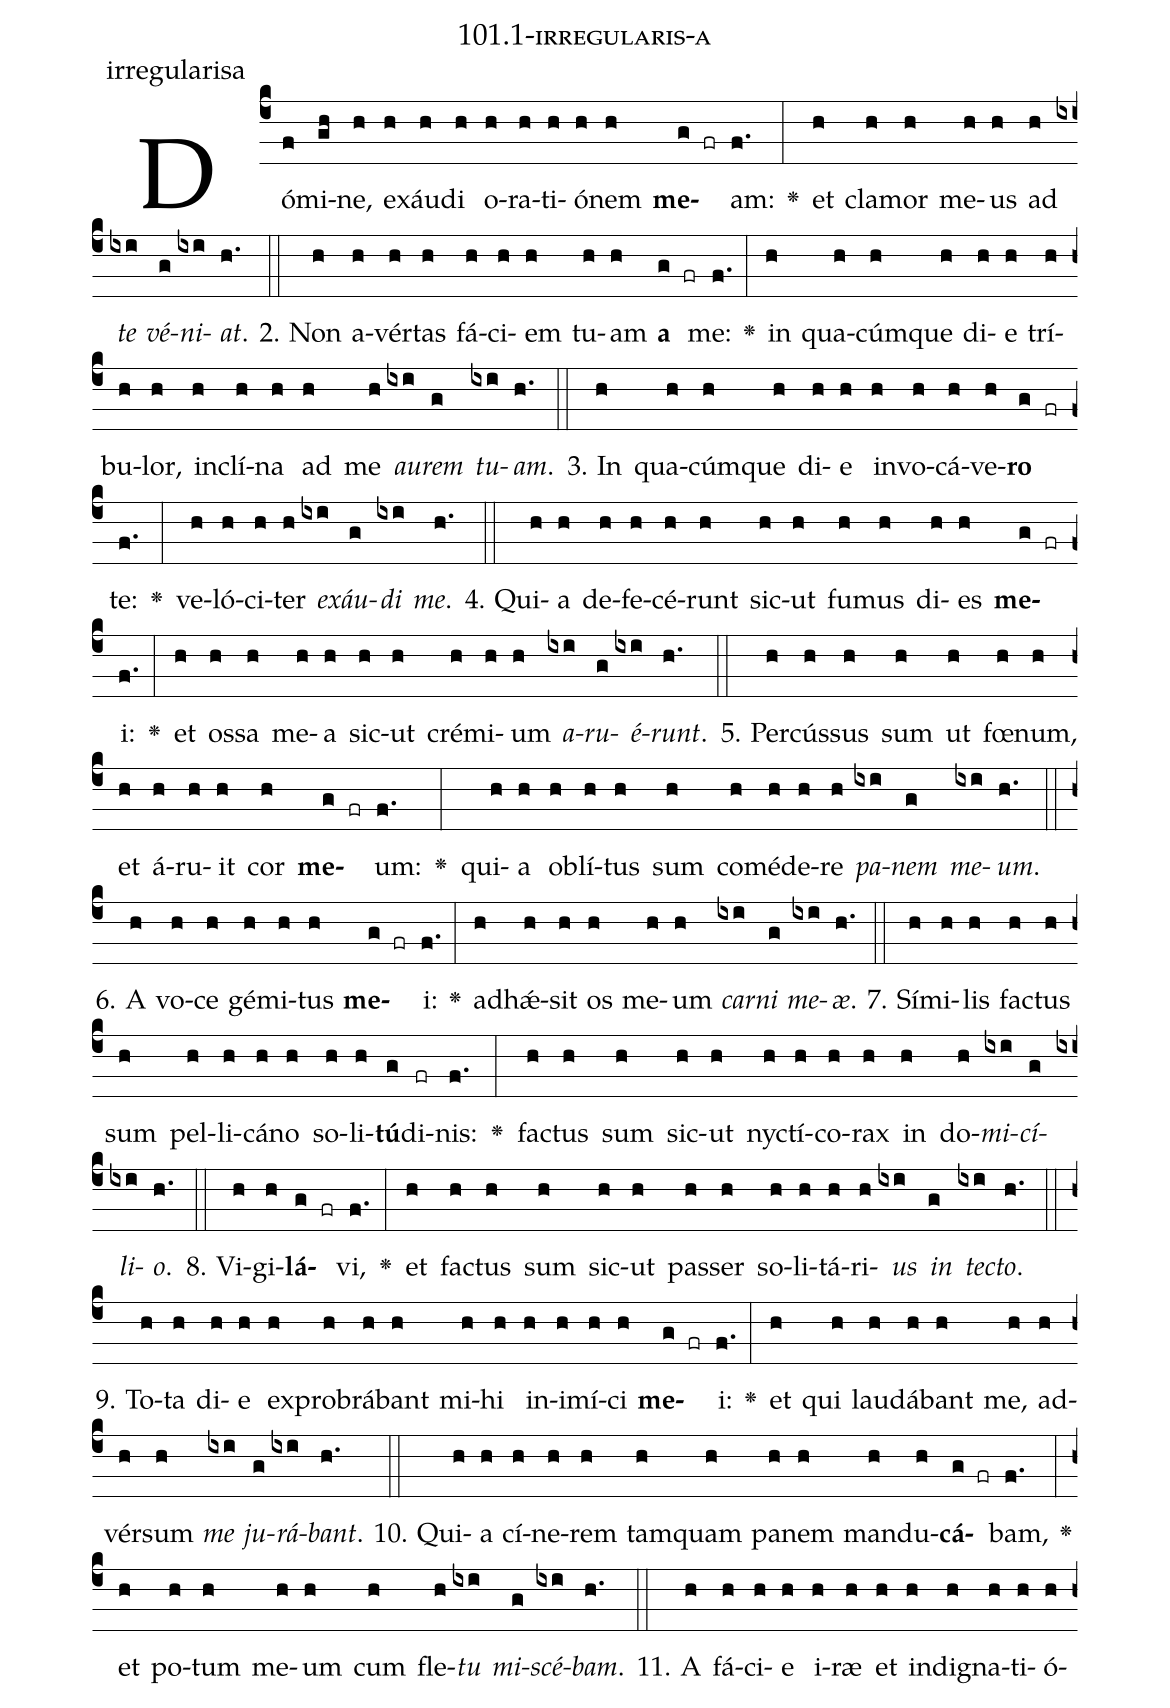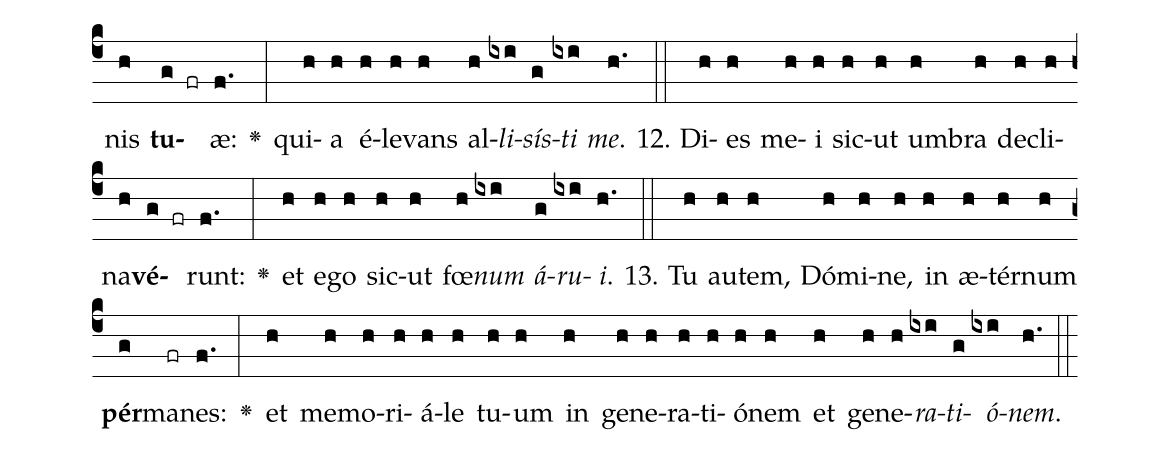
name: 101.1-irregularis-a;
annotation: irregularisa;
%%
(c4)Dó(f)mi(gh)ne,(h) ex(h)áu(h)di(h) o(h)ra(h)ti(h)ó(h)nem(h) <b>me</b>(g fr)am:(f.) <v>\greheightstar</v>(:) et(h) cla(h)mor(h) me(h)us(h) ad(h) <i>te</i>(ixi) <i>vé</i>(g)<i>ni</i>(ixi)<i>at</i>.(h.) (::)
2. Non(h) a(h)vér(h)tas(h) fá(h)ci(h)em(h) tu(h)am(h) <b>a</b>(g fr) me:(f.) <v>\greheightstar</v>(:) in(h) qua(h)cúm(h)que(h) di(h)e(h) trí(h)bu(h)lor,(h) in(h)clí(h)na(h) ad(h) me(h) <i>au</i>(ixi)<i>rem</i>(g) <i>tu</i>(ixi)<i>am</i>.(h.) (::)
3. In(h) qua(h)cúm(h)que(h) di(h)e(h) in(h)vo(h)cá(h)ve(h)<b>ro</b>(g fr) te:(f.) <v>\greheightstar</v>(:) ve(h)ló(h)ci(h)ter(h) <i>ex</i>(ixi)<i>áu</i>(g)<i>di</i>(ixi) <i>me</i>.(h.) (::)
4. Qui(h)a(h) de(h)fe(h)cé(h)runt(h) sic(h)ut(h) fu(h)mus(h) di(h)es(h) <b>me</b>(g fr)i:(f.) <v>\greheightstar</v>(:) et(h) os(h)sa(h) me(h)a(h) sic(h)ut(h) cré(h)mi(h)um(h) <i>a</i>(ixi)<i>ru</i>(g)<i>é</i>(ixi)<i>runt</i>.(h.) (::)
5. Per(h)cús(h)sus(h) sum(h) ut(h) fœ(h)num,(h) et(h) á(h)ru(h)it(h) cor(h) <b>me</b>(g fr)um:(f.) <v>\greheightstar</v>(:) qui(h)a(h) ob(h)lí(h)tus(h) sum(h) com(h)é(h)de(h)re(h) <i>pa</i>(ixi)<i>nem</i>(g) <i>me</i>(ixi)<i>um</i>.(h.) (::)
6. A(h) vo(h)ce(h) gé(h)mi(h)tus(h) <b>me</b>(g fr)i:(f.) <v>\greheightstar</v>(:) ad(h)hǽ(h)sit(h) os(h) me(h)um(h) <i>car</i>(ixi)<i>ni</i>(g) <i>me</i>(ixi)<i>æ</i>.(h.) (::)
7. Sí(h)mi(h)lis(h) fac(h)tus(h) sum(h) pel(h)li(h)cá(h)no(h) so(h)li(h)<b>tú</b>(g)di(fr)nis:(f.) <v>\greheightstar</v>(:) fac(h)tus(h) sum(h) sic(h)ut(h) nyc(h)tí(h)co(h)rax(h) in(h) do(h)<i>mi</i>(ixi)<i>cí</i>(g)<i>li</i>(ixi)<i>o</i>.(h.) (::)
8. Vi(h)gi(h)<b>lá</b>(g fr)vi,(f.) <v>\greheightstar</v>(:) et(h) fac(h)tus(h) sum(h) sic(h)ut(h) pas(h)ser(h) so(h)li(h)tá(h)ri(h)<i>us</i>(ixi) <i>in</i>(g) <i>tec</i>(ixi)<i>to</i>.(h.) (::)
9. To(h)ta(h) di(h)e(h) ex(h)pro(h)brá(h)bant(h) mi(h)hi(h) in(h)i(h)mí(h)ci(h) <b>me</b>(g fr)i:(f.) <v>\greheightstar</v>(:) et(h) qui(h) lau(h)dá(h)bant(h) me,(h) ad(h)vér(h)sum(h) <i>me</i>(ixi) <i>ju</i>(g)<i>rá</i>(ixi)<i>bant</i>.(h.) (::)
10. Qui(h)a(h) cí(h)ne(h)rem(h) tam(h)quam(h) pa(h)nem(h) man(h)du(h)<b>cá</b>(g fr)bam,(f.) <v>\greheightstar</v>(:) et(h) po(h)tum(h) me(h)um(h) cum(h) fle(h)<i>tu</i>(ixi) <i>mi</i>(g)<i>scé</i>(ixi)<i>bam</i>.(h.) (::)
11. A(h) fá(h)ci(h)e(h) i(h)ræ(h) et(h) in(h)di(h)gna(h)ti(h)ó(h)nis(h) <b>tu</b>(g fr)æ:(f.) <v>\greheightstar</v>(:) qui(h)a(h) é(h)le(h)vans(h) al(h)<i>li</i>(ixi)<i>sís</i>(g)<i>ti</i>(ixi) <i>me</i>.(h.) (::)
12. Di(h)es(h) me(h)i(h) sic(h)ut(h) um(h)bra(h) de(h)cli(h)na(h)<b>vé</b>(g fr)runt:(f.) <v>\greheightstar</v>(:) et(h) e(h)go(h) sic(h)ut(h) fœ(h)<i>num</i>(ixi) <i>á</i>(g)<i>ru</i>(ixi)<i>i</i>.(h.) (::)
13. Tu(h) au(h)tem,(h) Dó(h)mi(h)ne,(h) in(h) æ(h)tér(h)num(h) <b>pér</b>(g)ma(fr)nes:(f.) <v>\greheightstar</v>(:) et(h) me(h)mo(h)ri(h)á(h)le(h) tu(h)um(h) in(h) ge(h)ne(h)ra(h)ti(h)ó(h)nem(h) et(h) ge(h)ne(h)<i>ra</i>(ixi)<i>ti</i>(g)<i>ó</i>(ixi)<i>nem</i>.(h.) (::)
